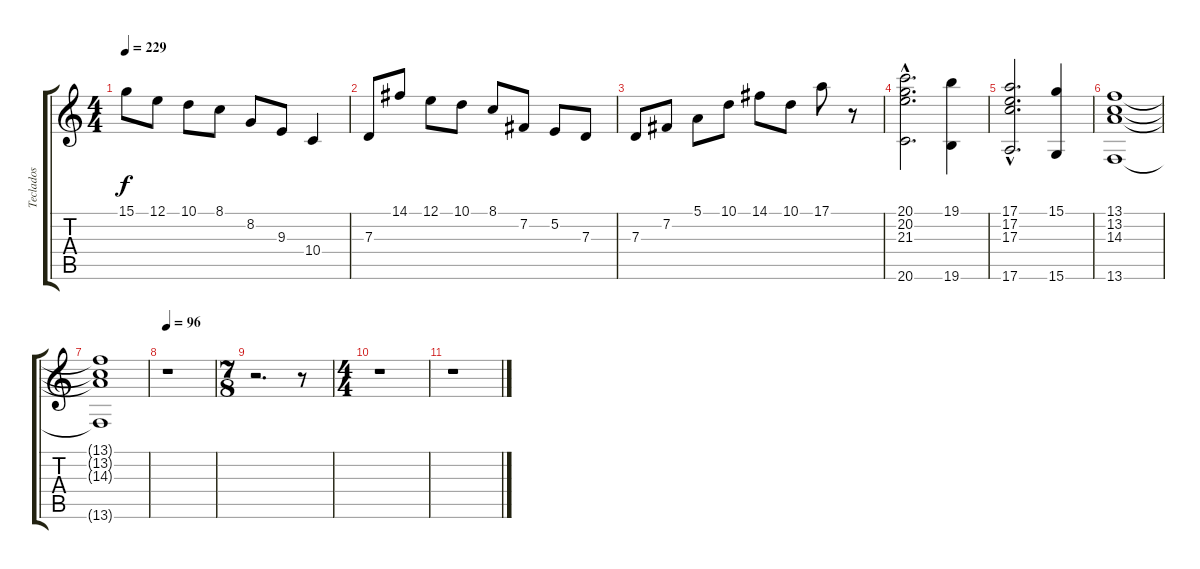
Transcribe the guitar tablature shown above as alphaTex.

\track ("Teclados" "Teclados") {instrument stringensemble1}
\staff {score tabs}
\tuning (E4 B3 G3 D3 A2 E2) {hide}
\ts (4 4)
\tempo 229
\clef g2
\ks c
15.1.8{dy f} 12.1.8 10.1.8 8.1.8 8.2.8 9.3.8 10.4.4 |
7.3.8 14.1.8 12.1.8 10.1.8 8.1.8 7.2.8 5.2.8 7.3.8 |
7.3.8 7.2.8 5.1.8 10.1.8 14.1.8 10.1.8 17.1.8 r.8 |
(20.1{hac} 20.2{hac} 21.3{hac} 20.6{hac}).2{d} (19.1 19.6).4 |
(17.1{hac} 17.2{hac} 17.3{hac} 17.6{hac}).2{d} (15.1 15.6).4 |
(13.1 13.2 14.3 13.6).1 |
(13.1{t} 13.2{t} 14.3{t} 13.6{t}).1 |
\tempo 96
r.1{volume 10} |
\ts (7 8)
r.2{d} r.8 |
\ts (4 4)
r.1 |
r.1
